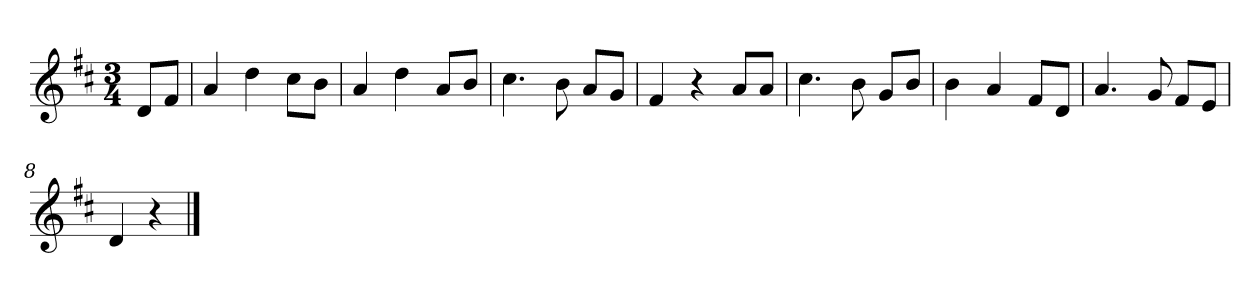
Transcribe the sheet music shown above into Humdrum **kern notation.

**kern
*part1
*staff1
*k[f#c#]
*M3/4
*MM120
=
8dL
8f#J
=1
4a
4dd
8cc#L
8bJ
=2
4a
4dd
8aL
8bJ
=3
4.cc#
8b
8aL
8gJ
=4
4f#
4r
8aL
8aJ
=5
4.cc#
8b
8gL
8bJ
=6
4b
4a
8f#L
8dJ
=7
4.a
8g
8f#L
8eJ
=8
4d
4r
==
*-
